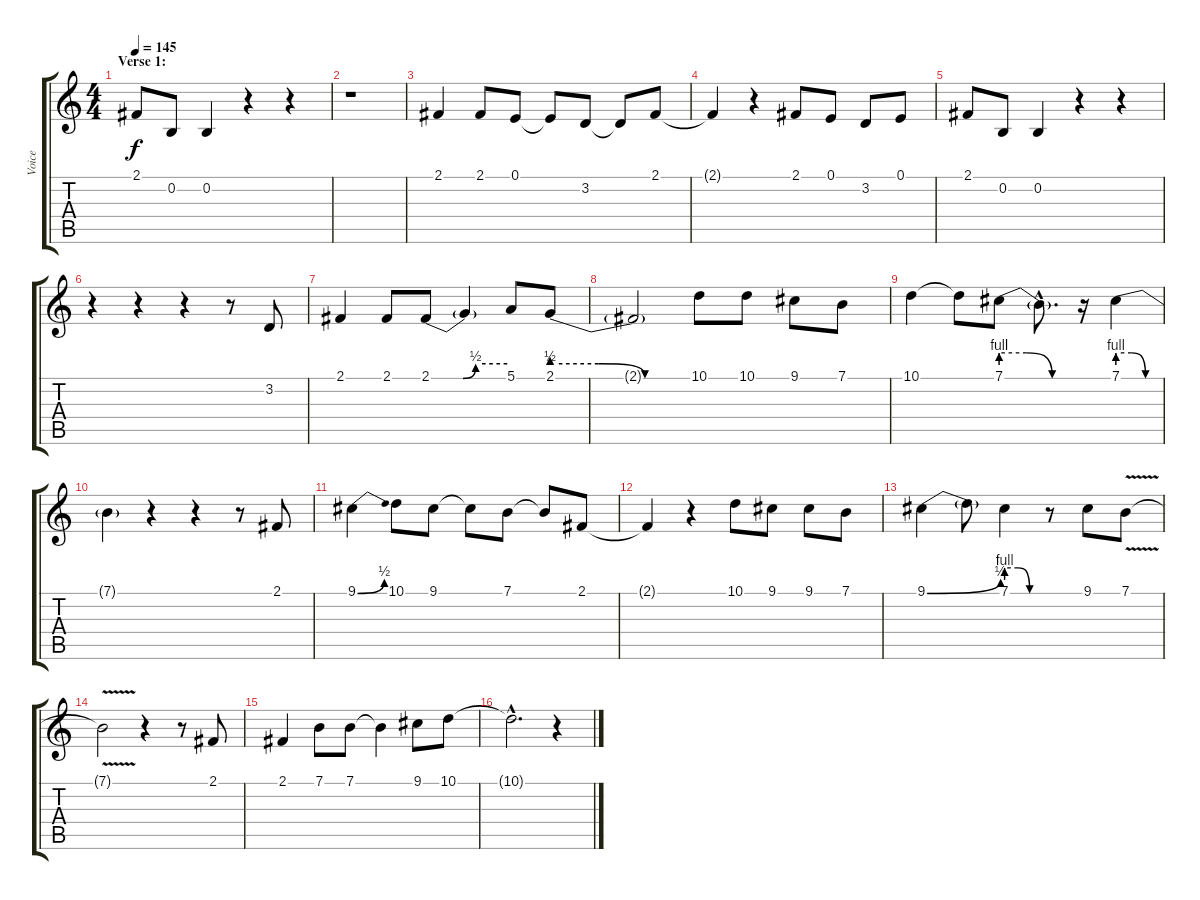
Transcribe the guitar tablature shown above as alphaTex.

\track ("Voice" "Voice") {instrument oboe}
\staff {score tabs}
\tuning (E4 B3 G3 D3 A2 E2) {hide}
\ts (4 4)
\section ("" "Verse 1:")
\tempo 145
\clef g2
\ks c
2.1.8{dy f} 0.2.8 0.2.4 r.4 r.4 |
r.1 |
2.1.4 2.1.8 0.1.8 0.1{t}.8 3.2.8 3.2{t}.8 2.1.8 |
2.1{t}.4 r.4 2.1.8 0.1.8 3.2.8 0.1.8 |
2.1.8 0.2.8 0.2.4 r.4 r.4 |
r.4 r.4 r.4 r.8 3.2.8 |
2.1.4 2.1.8 2.1{be (custom 0 0 25 0 35 2 60 2)}.8 2.1{t}.4 5.1.8 2.1{be (custom 0 2 20 2 40 0 60 0)}.8 |
2.1{t}.2 10.1.8 10.1.8 9.1.8 7.1.8 |
10.1.4 10.1{t}.8 7.1{be (custom 0 4 20 4 40 0 60 0)}.8 7.1{hac t}.8{d} r.16 7.1{be (custom 0 4 20 4 40 0 60 0)}.4 |
7.1{t}.4 r.4 r.4 r.8 2.1.8 |
9.1{be (bend 0 0 60 2)}.4 10.1.8 9.1.8 9.1{t}.8 7.1.8 7.1{t}.8 2.1.8 |
2.1{t}.4 r.4 10.1.8 9.1.8 9.1.8 7.1.8 |
9.1{be (bend 0 0 60 2)}.4 9.1{t}.8 7.1{be (custom 0 4 20 4 40 0 60 0)}.4 r.8 9.1.8 7.1{v}.8 |
7.1{t}.2 r.4 r.8 2.1.8 |
2.1.4 7.1.8 7.1.8 7.1{t}.4 9.1.8 10.1.8 |
10.1{hac t}.2{d} r.4
